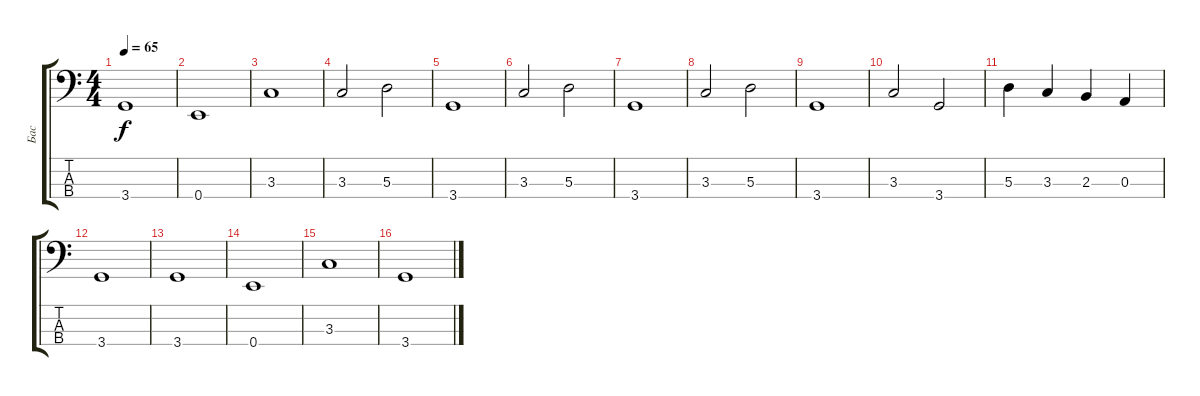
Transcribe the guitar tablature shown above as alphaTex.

\track ("Бас" "Бас") {instrument fretlessbass}
\staff {score tabs}
\tuning (G2 D2 A1 E1) {hide}
\ts (4 4)
\tempo 65
\clef f4
\ks c
3.4.1{dy f} |
0.4.1 |
3.3.1 |
3.3.2 5.3.2 |
3.4.1 |
3.3.2 5.3.2 |
3.4.1 |
3.3.2 5.3.2 |
3.4.1 |
3.3.2 3.4.2 |
5.3.4 3.3.4 2.3.4 0.3.4 |
3.4.1 |
3.4.1 |
0.4.1 |
3.3.1 |
3.4.1
